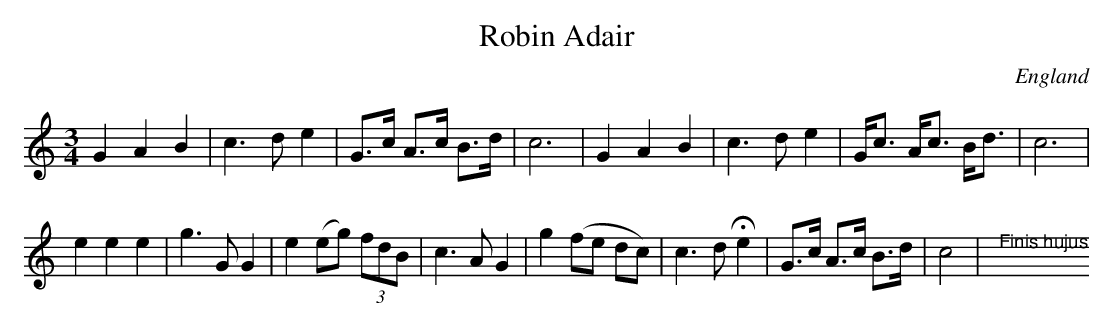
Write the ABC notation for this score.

X:1
T:Robin Adair
L:1/4
M:3/4
O:England
K:C
GAB | c>de | G/>c/ A/>c/ B/>d/ | c3 |\
GAB | c>de | G/<c/ A/<c/ B/<d/ | c3 |
eee | g>GG | e (e/g/) (3f/d/B/ | c>A G|\
g (f/e/ d/c/) | c>dHe | G/>c/ A/>c/ B/>d/ | c2 | "@0,0Finis hujus" yyyy x
